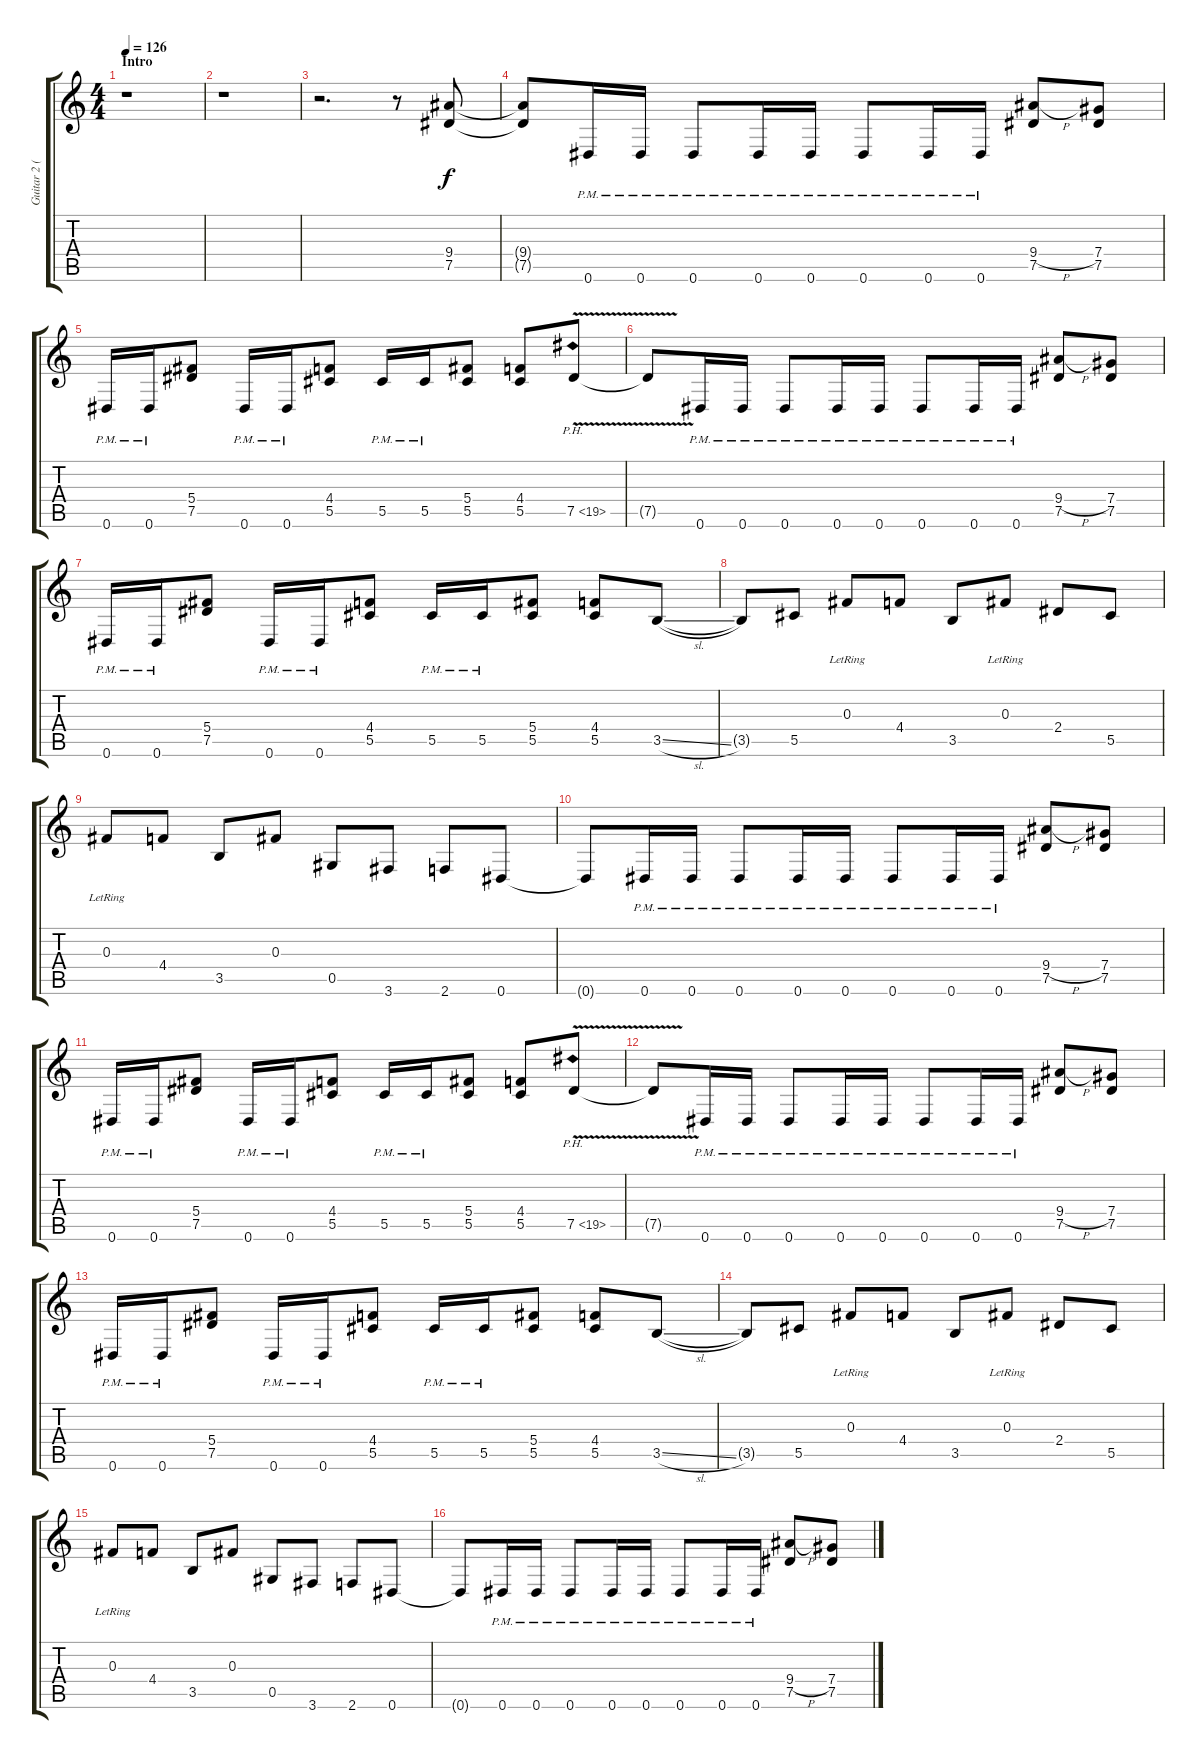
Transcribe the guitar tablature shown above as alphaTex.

\track ("Guitar 2 (Rhythm)" "Guitar 2 (") {instrument distortionguitar}
\staff {score tabs}
\tuning (Eb4 Bb3 Gb3 Db3 Ab2 Eb2) {hide}
\ts (4 4)
\section ("" "Intro")
\tempo 126
\clef g2
\ks c
r.1{dy f instrument distortionguitar} |
r.1 |
r.2{d} r.8 (9.4 7.5).8 |
(9.4{t} 7.5{t}).8 0.6{pm}.16 0.6{pm}.16 0.6{pm}.8 0.6{pm}.16 0.6{pm}.16 0.6{pm}.8 0.6{pm}.16 0.6{pm}.16 (9.4{h} 7.5).8 (7.4 7.5).8 |
0.6{pm}.16 0.6{pm}.16 (5.4 7.5).8 0.6{pm}.16 0.6{pm}.16 (4.4 5.5).8 5.5{pm}.16 5.5{pm}.16 (5.4 5.5).8 (4.4 5.5).8 7.5{ph 12 v}.8 |
7.5{t}.8 0.6{pm}.16 0.6{pm}.16 0.6{pm}.8 0.6{pm}.16 0.6{pm}.16 0.6{pm}.8 0.6{pm}.16 0.6{pm}.16 (9.4{h} 7.5).8 (7.4 7.5).8 |
0.6{pm}.16 0.6{pm}.16 (5.4 7.5).8 0.6{pm}.16 0.6{pm}.16 (4.4 5.5).8 5.5{pm}.16 5.5{pm}.16 (5.4 5.5).8 (4.4 5.5).8 3.5{sl}.8 |
3.5{t}.8 5.5.8 0.3{lr}.8 4.4.8 3.5.8 0.3{lr}.8 2.4.8 5.5.8 |
0.3{lr}.8 4.4.8 3.5.8 0.3.8 0.5.8 3.6.8 2.6.8 0.6.8 |
0.6{t}.8 0.6{pm}.16 0.6{pm}.16 0.6{pm}.8 0.6{pm}.16 0.6{pm}.16 0.6{pm}.8 0.6{pm}.16 0.6{pm}.16 (9.4{h} 7.5).8 (7.4 7.5).8 |
0.6{pm}.16 0.6{pm}.16 (5.4 7.5).8 0.6{pm}.16 0.6{pm}.16 (4.4 5.5).8 5.5{pm}.16 5.5{pm}.16 (5.4 5.5).8 (4.4 5.5).8 7.5{ph 12 v}.8 |
7.5{t}.8 0.6{pm}.16 0.6{pm}.16 0.6{pm}.8 0.6{pm}.16 0.6{pm}.16 0.6{pm}.8 0.6{pm}.16 0.6{pm}.16 (9.4{h} 7.5).8 (7.4 7.5).8 |
0.6{pm}.16 0.6{pm}.16 (5.4 7.5).8 0.6{pm}.16 0.6{pm}.16 (4.4 5.5).8 5.5{pm}.16 5.5{pm}.16 (5.4 5.5).8 (4.4 5.5).8 3.5{sl}.8 |
3.5{t}.8 5.5.8 0.3{lr}.8 4.4.8 3.5.8 0.3{lr}.8 2.4.8 5.5.8 |
0.3{lr}.8 4.4.8 3.5.8 0.3.8 0.5.8 3.6.8 2.6.8 0.6.8 |
0.6{t}.8 0.6{pm}.16 0.6{pm}.16 0.6{pm}.8 0.6{pm}.16 0.6{pm}.16 0.6{pm}.8 0.6{pm}.16 0.6{pm}.16 (9.4{h} 7.5).8 (7.4 7.5).8
